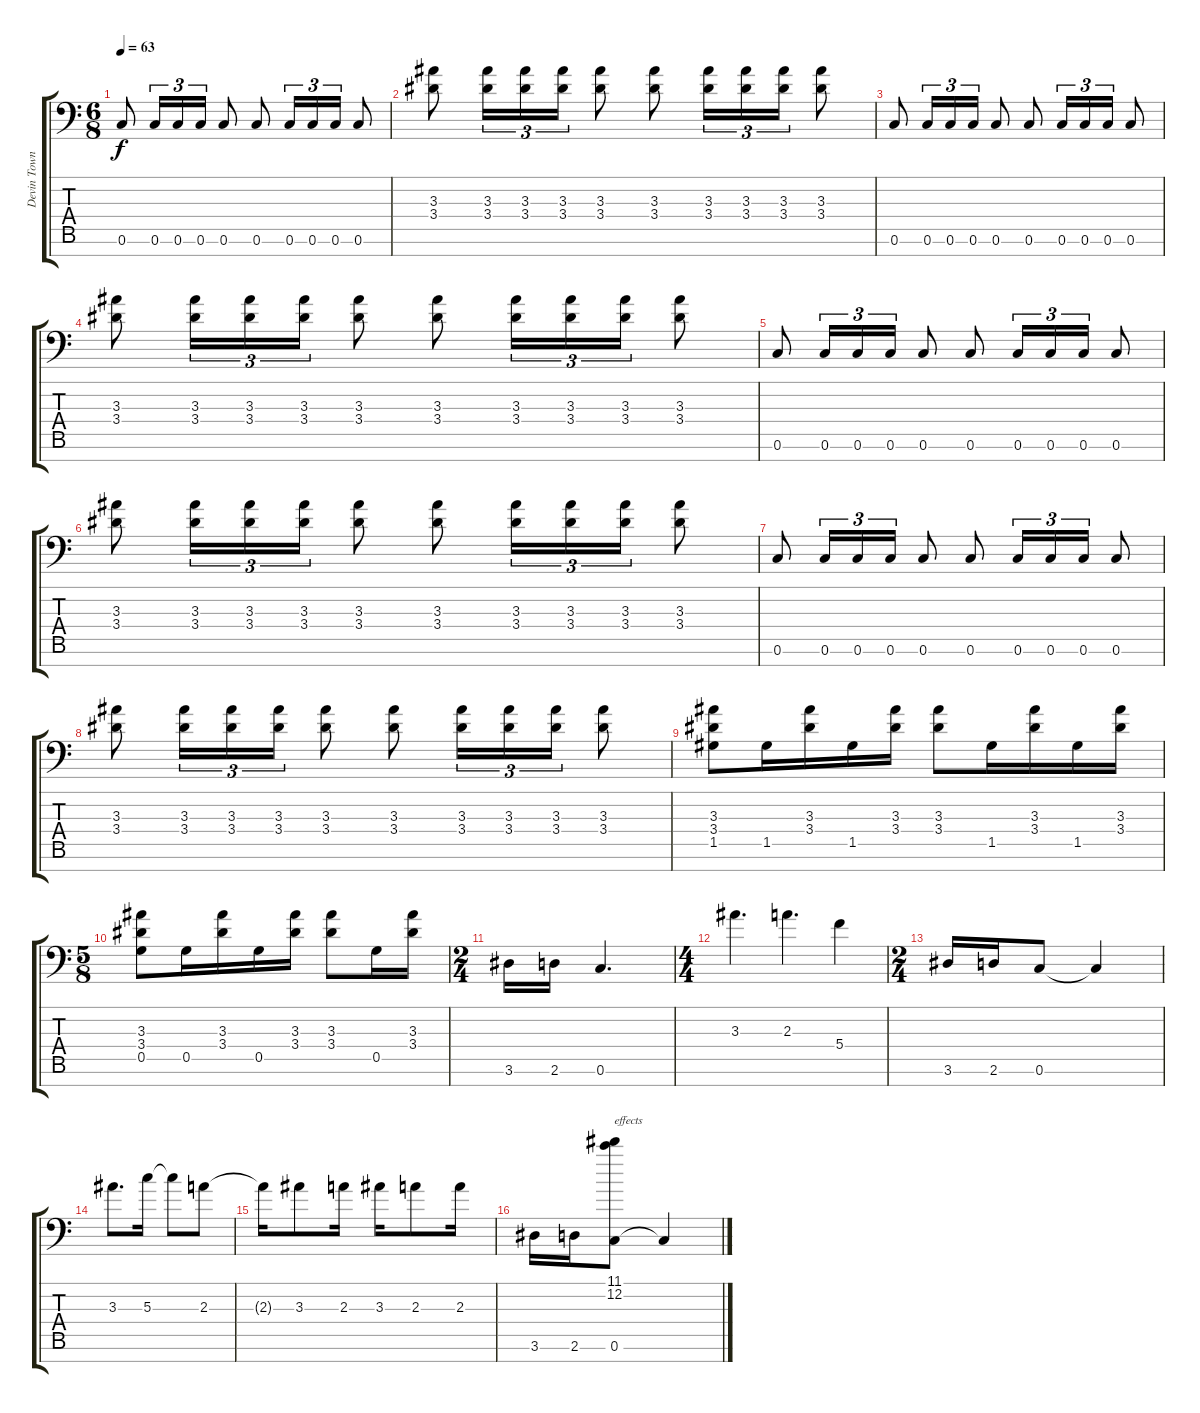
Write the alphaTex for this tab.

\track ("Devin Townsend" "Devin Town") {instrument distortionguitar}
\staff {score tabs}
\tuning (E4 C4 G3 C3 G2 C2 G1) {hide}
\ts (6 8)
\tempo 63
\clef f4
\ks c
0.6.8{dy f} 0.6.16{tu (3 2)} 0.6.16{tu (3 2)} 0.6.16{tu (3 2)} 0.6.8 0.6.8 0.6.16{tu (3 2)} 0.6.16{tu (3 2)} 0.6.16{tu (3 2)} 0.6.8 |
(3.3 3.4).8 (3.3 3.4).16{tu (3 2)} (3.3 3.4).16{tu (3 2)} (3.3 3.4).16{tu (3 2)} (3.3 3.4).8 (3.3 3.4).8 (3.3 3.4).16{tu (3 2)} (3.3 3.4).16{tu (3 2)} (3.3 3.4).16{tu (3 2)} (3.3 3.4).8 |
0.6.8 0.6.16{tu (3 2)} 0.6.16{tu (3 2)} 0.6.16{tu (3 2)} 0.6.8 0.6.8 0.6.16{tu (3 2)} 0.6.16{tu (3 2)} 0.6.16{tu (3 2)} 0.6.8 |
(3.3 3.4).8 (3.3 3.4).16{tu (3 2)} (3.3 3.4).16{tu (3 2)} (3.3 3.4).16{tu (3 2)} (3.3 3.4).8 (3.3 3.4).8 (3.3 3.4).16{tu (3 2)} (3.3 3.4).16{tu (3 2)} (3.3 3.4).16{tu (3 2)} (3.3 3.4).8 |
0.6.8 0.6.16{tu (3 2)} 0.6.16{tu (3 2)} 0.6.16{tu (3 2)} 0.6.8 0.6.8 0.6.16{tu (3 2)} 0.6.16{tu (3 2)} 0.6.16{tu (3 2)} 0.6.8 |
(3.3 3.4).8 (3.3 3.4).16{tu (3 2)} (3.3 3.4).16{tu (3 2)} (3.3 3.4).16{tu (3 2)} (3.3 3.4).8 (3.3 3.4).8 (3.3 3.4).16{tu (3 2)} (3.3 3.4).16{tu (3 2)} (3.3 3.4).16{tu (3 2)} (3.3 3.4).8 |
0.6.8 0.6.16{tu (3 2)} 0.6.16{tu (3 2)} 0.6.16{tu (3 2)} 0.6.8 0.6.8 0.6.16{tu (3 2)} 0.6.16{tu (3 2)} 0.6.16{tu (3 2)} 0.6.8 |
(3.3 3.4).8 (3.3 3.4).16{tu (3 2)} (3.3 3.4).16{tu (3 2)} (3.3 3.4).16{tu (3 2)} (3.3 3.4).8 (3.3 3.4).8 (3.3 3.4).16{tu (3 2)} (3.3 3.4).16{tu (3 2)} (3.3 3.4).16{tu (3 2)} (3.3 3.4).8 |
(3.3 3.4 1.5).8 1.5.16 (3.3 3.4).16 1.5.16 (3.3 3.4).16 (3.3 3.4).8 1.5.16 (3.3 3.4).16 1.5.16 (3.3 3.4).16 |
\ts (5 8)
(3.3 3.4 0.5).8 0.5.16 (3.3 3.4).16 0.5.16 (3.3 3.4).16 (3.3 3.4).8 0.5.16 (3.3 3.4).16 |
\ts (2 4)
3.6.16 2.6.16 0.6.4{d} |
\ts (4 4)
3.3.4{d} 2.3.4{d} 5.4.4 |
\ts (2 4)
3.6.16 2.6.16 0.6.8 0.6{t}.4 |
3.3.8{d} 5.3.16 5.3{t}.8 2.3.8 |
2.3{t}.16 3.3.8 2.3.16 3.3.16 2.3.8 2.3.16 |
3.6.16 2.6.16 (11.1 12.2 0.6).8{txt "effects"} 0.6{t}.4
